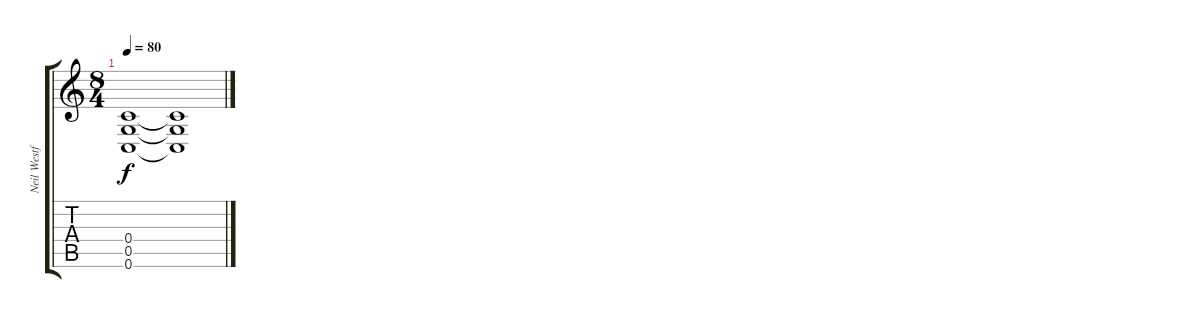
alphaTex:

\track ("Neil Westfall" "Neil Westf") {instrument overdrivenguitar}
\staff {score tabs}
\tuning (D4 A3 F3 C3 G2 C2) {hide}
\ts (8 4)
\tempo 80
\clef g2
\ks c
(0.4 0.5 0.6).1{dy f} (0.4{t} 0.5{t} 0.6{t}).1
